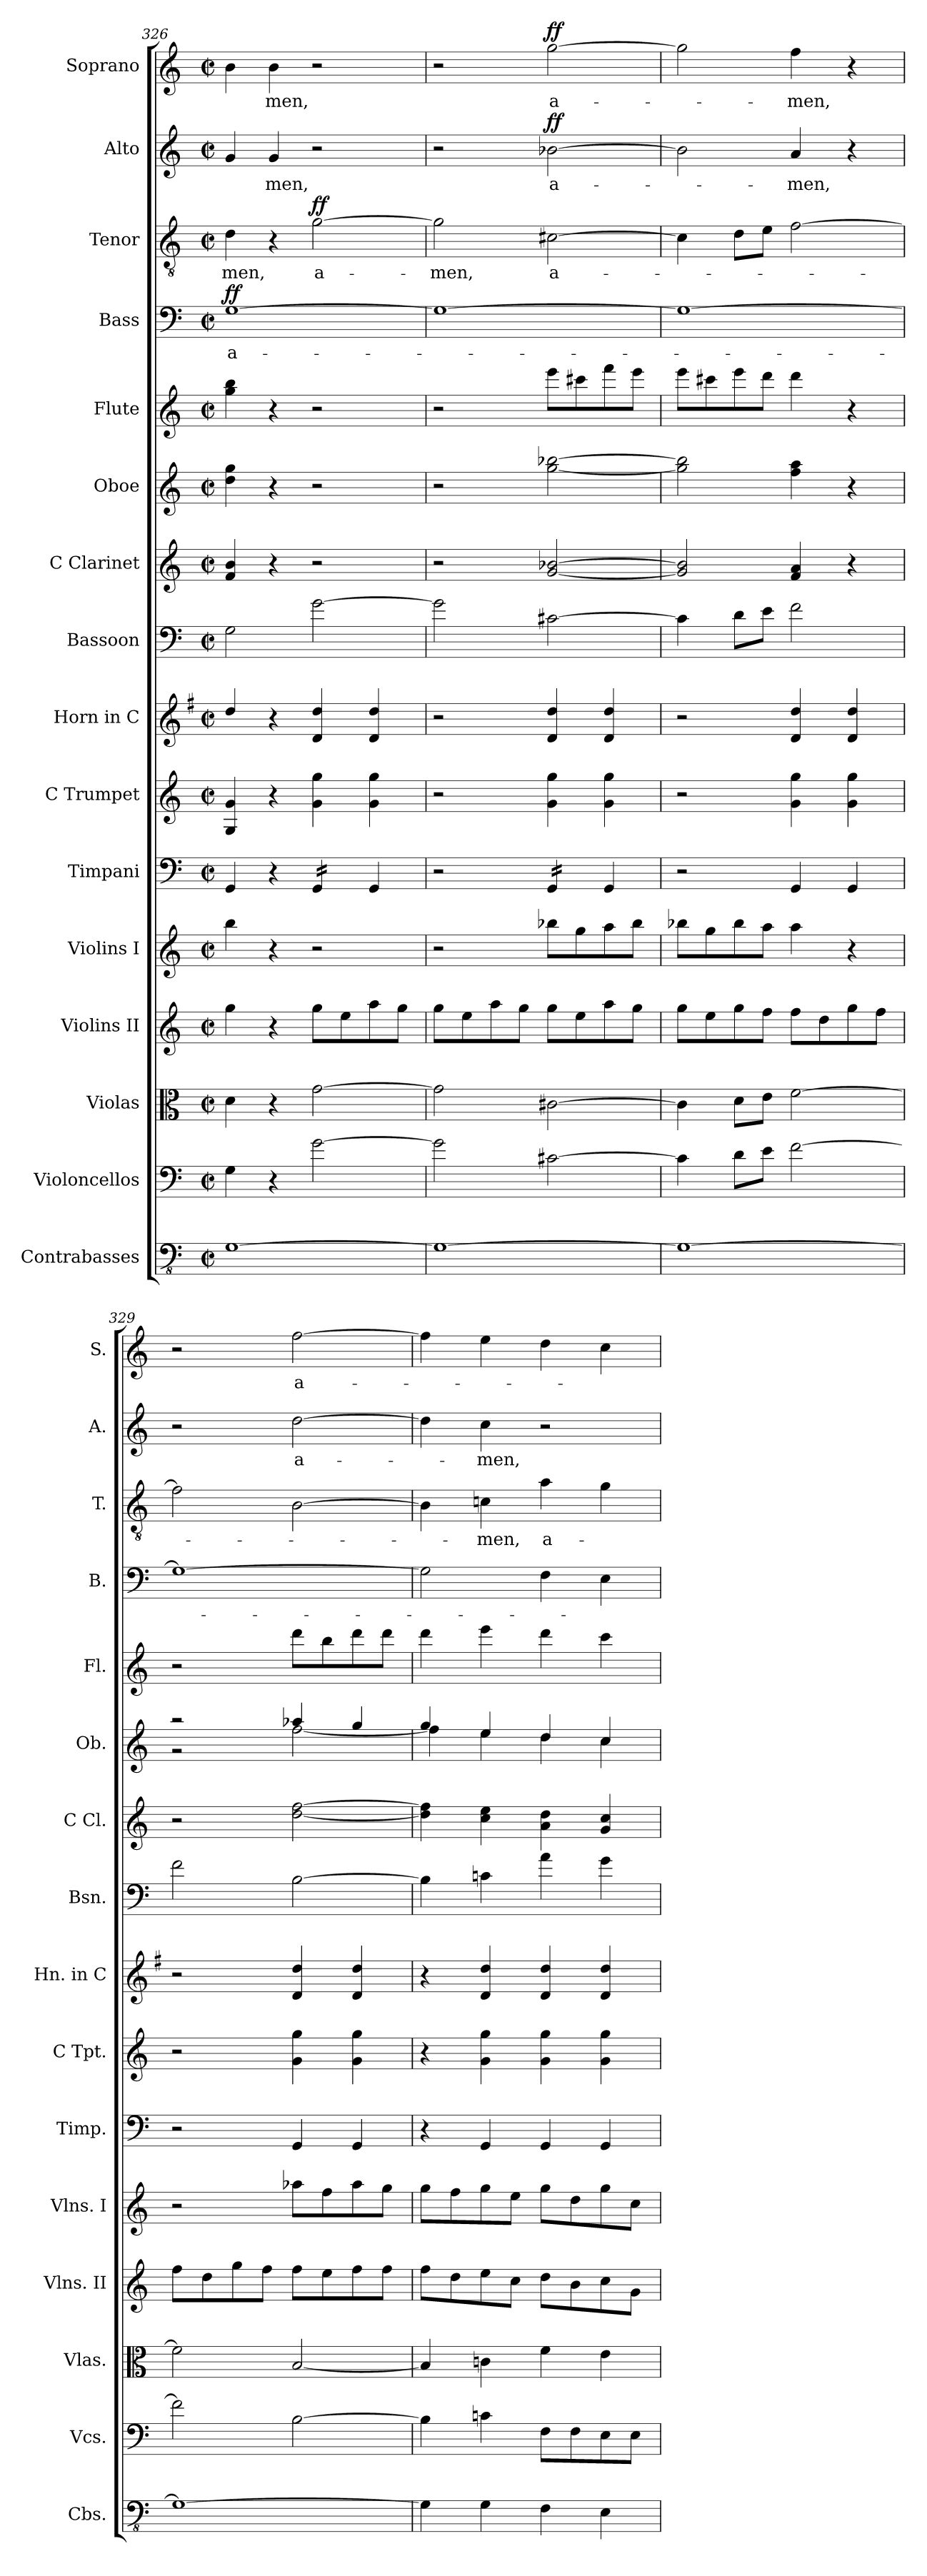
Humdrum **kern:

**kern	**kern	**kern	**kern	**kern	**kern	**kern	**kern	**kern	**kern	**kern	**kern	**kern	**text	**dynam	**kern	**text	**dynam	**kern	**text	**dynam	**kern	**text	**dynam
*part16	*part15	*part14	*part13	*part12	*part11	*part10	*part9	*part8	*part7	*part6	*part5	*part4	*part4	*part4	*part3	*part3	*part3	*part2	*part2	*part2	*part1	*part1	*part1
*staff16	*staff15	*staff14	*staff13	*staff12	*staff11	*staff10	*staff9	*staff8	*staff7	*staff6	*staff5	*staff4	*staff4	*staff4	*staff3	*staff3	*staff3	*staff2	*staff2	*staff2	*staff1	*staff1	*staff1
*I"Contrabasses	*I"Violoncellos	*I"Violas	*I"Violins II	*I"Violins I	*I"Timpani	*I"C Trumpet	*I"Horn in C	*I"Bassoon	*I"C Clarinet	*I"Oboe	*I"Flute	*I"Bass	*	*	*I"Tenor	*	*	*I"Alto	*	*	*I"Soprano	*	*
*I'Cbs.	*I'Vcs.	*I'Vlas.	*I'Vlns. II	*I'Vlns. I	*I'Timp.	*I'C Tpt.	*I'Hn. in C	*I'Bsn.	*I'C Cl.	*I'Ob.	*I'Fl.	*I'B.	*	*	*I'T.	*	*	*I'A.	*	*	*I'S.	*	*
*clefFv4	*clefF4	*clefC3	*clefG2	*clefG2	*clefF4	*clefG2	*clefG2	*clefF4	*clefG2	*clefG2	*clefG2	*clefF4	*	*	*clefGv2	*	*	*clefG2	*	*	*clefG2	*	*
*	*	*	*	*	*	*	*ITrd4c7	*	*ITrd1c2	*	*	*	*	*	*	*	*	*	*	*	*	*	*
*k[]	*k[]	*k[]	*k[]	*k[]	*k[]	*k[]	*k[]	*k[]	*k[b-e-]	*k[]	*k[]	*k[]	*	*	*k[]	*	*	*k[]	*	*	*k[]	*	*
*M2/2	*M2/2	*M2/2	*M2/2	*M2/2	*M2/2	*M2/2	*M2/2	*M2/2	*M2/2	*M2/2	*M2/2	*M2/2	*	*	*M2/2	*	*	*M2/2	*	*	*M2/2	*	*
*met(c|)	*met(c|)	*met(c|)	*met(c|)	*met(c|)	*met(c|)	*met(c|)	*met(c|)	*met(c|)	*met(c|)	*met(c|)	*met(c|)	*met(c|)	*	*	*met(c|)	*	*	*met(c|)	*	*	*met(c|)	*	*
=326	=326	=326	=326	=326	=326	=326	=326	=326	=326	=326	=326	=326	=326	=326	=326	=326	=326	=326	=326	=326	=326	=326	=326
!	!	!	!	!	!	!	!	!	!	!	!	!	!LO:LY:b	!LO:DY:a	!	!LO:LY:b	!	!	!	!	!	!	!
[1GG	4G\	4d\	4gg\	4bb\	4GG/	4G/ 4g/	4g/	2G\	4e-/ 4a/	4dd\ 4gg\	4gg\ 4bb\	[1G	-a-	ff	4d\	-men,	.	4g/	.	.	4b\	.	.
!	!	!	!	!	!	!	!	!	!	!	!	!	!	!	!	!	!	!	!LO:LY:b	!	!	!LO:LY:b	!
.	4r	4r	4r	4r	4r	4r	4r	.	4r	4r	4r	.	.	.	4r	.	.	4g/	-men,	.	4b\	-men,	.
!	!	!	!	!	!	!	!	!	!	!	!	!	!	!	!	!LO:LY:b	!LO:DY:a	!	!	!	!	!	!
*	*	*	*	*	*tremolo	*	*	*	*	*	*	*	*	*	*	*	*	*	*	*	*	*	*
.	[2g\	[2g\	8gg\L	2r	16GG/LL	4g\ 4gg\	4G/ 4g/	[2g\	2r	2r	2r	.	.	.	[2g\	a-	ff	2r	.	.	2r	.	.
.	.	.	.	.	16GG/	.	.	.	.	.	.	.	.	.	.	.	.	.	.	.	.	.	.
.	.	.	8ee\	.	16GG/	.	.	.	.	.	.	.	.	.	.	.	.	.	.	.	.	.	.
.	.	.	.	.	16GG/JJ	.	.	.	.	.	.	.	.	.	.	.	.	.	.	.	.	.	.
*	*	*	*	*	*Xtremolo	*	*	*	*	*	*	*	*	*	*	*	*	*	*	*	*	*	*
.	.	.	8aa\	.	4GG/	4g\ 4gg\	4G/ 4g/	.	.	.	.	.	.	.	.	.	.	.	.	.	.	.	.
.	.	.	8gg\J	.	.	.	.	.	.	.	.	.	.	.	.	.	.	.	.	.	.	.	.
=327	=327	=327	=327	=327	=327	=327	=327	=327	=327	=327	=327	=327	=327	=327	=327	=327	=327	=327	=327	=327	=327	=327	=327
!	!	!	!	!	!	!	!	!	!	!	!	!	!	!	!	!LO:LY:b	!	!	!	!	!	!	!
1GG_	2g\]	2g\]	8gg\L	2r	2r	2r	2r	2g\]	2r	2r	2r	1G_	.	.	2g\]	-men,	.	2r	.	.	2r	.	.
.	.	.	8ee\	.	.	.	.	.	.	.	.	.	.	.	.	.	.	.	.	.	.	.	.
.	.	.	8aa\	.	.	.	.	.	.	.	.	.	.	.	.	.	.	.	.	.	.	.	.
.	.	.	8gg\J	.	.	.	.	.	.	.	.	.	.	.	.	.	.	.	.	.	.	.	.
!	!	!	!	!	!	!	!	!	!	!	!	!	!	!	!	!LO:LY:b	!	!	!LO:LY:b	!LO:DY:a	!	!LO:LY:b	!LO:DY:a
*	*	*	*	*	*tremolo	*	*	*	*	*	*	*	*	*	*	*	*	*	*	*	*	*	*
.	[2c#X\	[2c#X\	8gg\L	8bb-X\L	16GG/LL	4g\ 4gg\	4G/ 4g/	[2c#X\	[2f/ [2a-X/	[2gg\ [2bb-X\	8eee\L	.	.	.	[2c#X\	a-	.	[2b-X\	a-	ff	[2gg\	a-	ff
.	.	.	.	.	16GG/	.	.	.	.	.	.	.	.	.	.	.	.	.	.	.	.	.	.
.	.	.	8ee\	8gg\	16GG/	.	.	.	.	.	8ccc#X\	.	.	.	.	.	.	.	.	.	.	.	.
.	.	.	.	.	16GG/JJ	.	.	.	.	.	.	.	.	.	.	.	.	.	.	.	.	.	.
*	*	*	*	*	*Xtremolo	*	*	*	*	*	*	*	*	*	*	*	*	*	*	*	*	*	*
.	.	.	8aa\	8aa\	4GG/	4g\ 4gg\	4G/ 4g/	.	.	.	8fff\	.	.	.	.	.	.	.	.	.	.	.	.
.	.	.	8gg\J	8bb-\J	.	.	.	.	.	.	8eee\J	.	.	.	.	.	.	.	.	.	.	.	.
=328	=328	=328	=328	=328	=328	=328	=328	=328	=328	=328	=328	=328	=328	=328	=328	=328	=328	=328	=328	=328	=328	=328	=328
1GG_	4c#\]	4c#\]	8gg\L	8bb-X\L	2r	2r	2r	4c#\]	2f/] 2a-/]	2gg\] 2bb-\]	8eee\L	1G_	.	.	4c#\]	.	.	2b-\]	.	.	2gg\]	.	.
.	.	.	8ee\	8gg\	.	.	.	.	.	.	8ccc#X\	.	.	.	.	.	.	.	.	.	.	.	.
.	8d\L	8d\L	8gg\	8bb-\	.	.	.	8d\L	.	.	8eee\	.	.	.	8d\L	.	.	.	.	.	.	.	.
.	8e\J	8e\J	8ff\J	8aa\J	.	.	.	8e\J	.	.	8ddd\J	.	.	.	8e\J	.	.	.	.	.	.	.	.
!	!	!	!	!	!	!	!	!	!	!	!	!	!	!	!	!	!	!	!LO:LY:b	!	!	!LO:LY:b	!
.	[2f\	[2f\	8ff\L	4aa\	4GG/	4g\ 4gg\	4G/ 4g/	2f\	4e-/ 4g/	4ff\ 4aa\	4ddd\	.	.	.	[2f\	.	.	4a/	-men,	.	4ff\	-men,	.
.	.	.	8dd\	.	.	.	.	.	.	.	.	.	.	.	.	.	.	.	.	.	.	.	.
.	.	.	8gg\	4r	4GG/	4g\ 4gg\	4G/ 4g/	.	4r	4r	4r	.	.	.	.	.	.	4r	.	.	4r	.	.
.	.	.	8ff\J	.	.	.	.	.	.	.	.	.	.	.	.	.	.	.	.	.	.	.	.
!!LO:PB:g=z
=329	=329	=329	=329	=329	=329	=329	=329	=329	=329	=329	=329	=329	=329	=329	=329	=329	=329	=329	=329	=329	=329	=329	=329
*	*	*	*	*	*	*	*	*	*	*^	*	*	*	*	*	*	*	*	*	*	*	*	*
1GG_	2f\]	2f\]	8ff\L	2r	2r	2r	2r	2f\	2r	2r	2r	2r	1G_	.	.	2f\]	.	.	2r	.	.	2r	.	.
.	.	.	8dd\	.	.	.	.	.	.	.	.	.	.	.	.	.	.	.	.	.	.	.	.	.
.	.	.	8gg\	.	.	.	.	.	.	.	.	.	.	.	.	.	.	.	.	.	.	.	.	.
.	.	.	8ff\J	.	.	.	.	.	.	.	.	.	.	.	.	.	.	.	.	.	.	.	.	.
!	!	!	!	!	!	!	!	!	!	!	!	!	!	!	!	!	!	!	!	!LO:LY:b	!	!	!LO:LY:b	!
.	[2B\	[2B/	8ff\L	8aa-X\L	4GG/	4g\ 4gg\	4G/ 4g/	[2B\	[2cc\ [2ee-\	4aa-X/	[2ff\	8ddd\L	.	.	.	[2B\	.	.	[2dd\	a-	.	[2ff\	a-	.
.	.	.	8ee\	8ff\	.	.	.	.	.	.	.	8bb\	.	.	.	.	.	.	.	.	.	.	.	.
.	.	.	8ff\	8aa-\	4GG/	4g\ 4gg\	4G/ 4g/	.	.	4gg/	.	8ddd\	.	.	.	.	.	.	.	.	.	.	.	.
.	.	.	8ff\J	8gg\J	.	.	.	.	.	.	.	8ddd\J	.	.	.	.	.	.	.	.	.	.	.	.
=330	=330	=330	=330	=330	=330	=330	=330	=330	=330	=330	=330	=330	=330	=330	=330	=330	=330	=330	=330	=330	=330	=330	=330	=330
4GG\]	4B\]	4B/]	8ff\L	8gg\L	4r	4r	4r	4B\]	4cc\] 4ee-\]	4gg/	4ff\]	4ddd\	2G\]	.	.	4B\]	.	.	4dd\]	.	.	4ff\]	.	.
.	.	.	8dd\	8ff\	.	.	.	.	.	.	.	.	.	.	.	.	.	.	.	.	.	.	.	.
!	!	!	!	!	!	!	!	!	!	!	!	!	!	!	!	!	!LO:LY:b	!	!	!LO:LY:b	!	!	!	!
4GG\	4cn\	4cn\	8ee\	8gg\	4GG/	4g\ 4gg\	4G/ 4g/	4cn\	4b-\ 4dd\	4ee/	4ee\	4eee\	.	.	.	4cn\	-men,	.	4cc\	-men,	.	4ee\	.	.
.	.	.	8cc\J	8ee\J	.	.	.	.	.	.	.	.	.	.	.	.	.	.	.	.	.	.	.	.
!	!	!	!	!	!	!	!	!	!	!	!	!	!	!	!	!	!LO:LY:b	!	!	!	!	!	!	!
4FF\	8F\L	4f\	8dd\L	8gg\L	4GG/	4g\ 4gg\	4G/ 4g/	4a\	4g\ 4cc\	4dd/	4dd\	4ddd\	4F\	.	.	4a\	a-	.	2r	.	.	4dd\	.	.
.	8F\	.	8b\	8dd\	.	.	.	.	.	.	.	.	.	.	.	.	.	.	.	.	.	.	.	.
4EE\	8E\	4e\	8cc\	8gg\	4GG/	4g\ 4gg\	4G/ 4g/	4g\	4f/ 4b-/	4cc/	4cc\	4ccc\	4E\	.	.	4g\	.	.	.	.	.	4cc\	.	.
.	8E\J	.	8g\J	8cc\J	.	.	.	.	.	.	.	.	.	.	.	.	.	.	.	.	.	.	.	.
*	*	*	*	*	*	*	*	*	*	*v	*v	*	*	*	*	*	*	*	*	*	*	*	*	*
=	=	=	=	=	=	=	=	=	=	=	=	=	=	=	=	=	=	=	=	=	=	=	=
*-	*-	*-	*-	*-	*-	*-	*-	*-	*-	*-	*-	*-	*-	*-	*-	*-	*-	*-	*-	*-	*-	*-	*-
